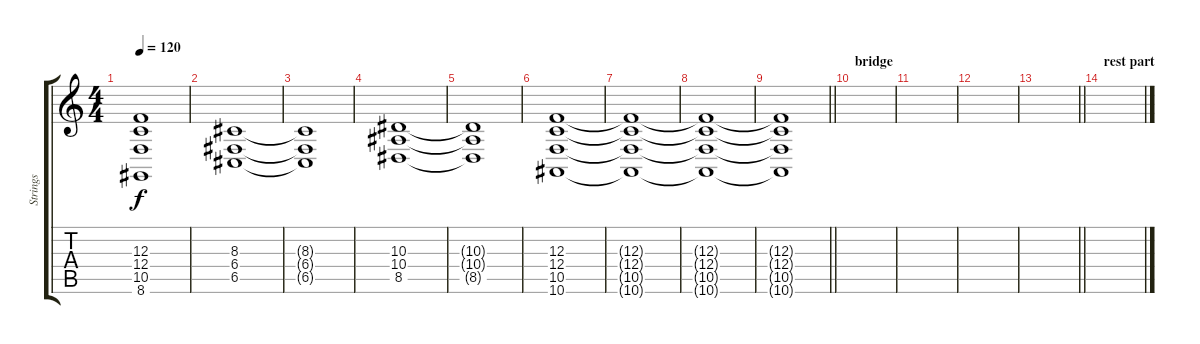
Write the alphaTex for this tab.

\track ("Strings" "Strings") {instrument stringensemble2}
\staff {score tabs}
\tuning (D4 A3 F3 C3 G2 C2) {hide}
\ts (4 4)
\tempo 120
\clef g2
\ks c
(12.3{t} 12.4{t} 10.5{t} 8.6{t}).1{dy f} |
(8.3 6.4 6.5).1 |
(8.3{t} 6.4{t} 6.5{t}).1 |
(10.3 10.4 8.5).1 |
(10.3{t} 10.4{t} 8.5{t}).1 |
(12.3 12.4 10.5 10.6).1 |
(12.3{t} 12.4{t} 10.5{t} 10.6{t}).1 |
(12.3{t} 12.4{t} 10.5{t} 10.6{t}).1 |
\barLineRight lightlight
(12.3{t} 12.4{t} 10.5{t} 10.6{t}).1 |
\section ("" "bridge")
|
|
|
\barLineRight lightlight
|
\section ("" "rest part")
